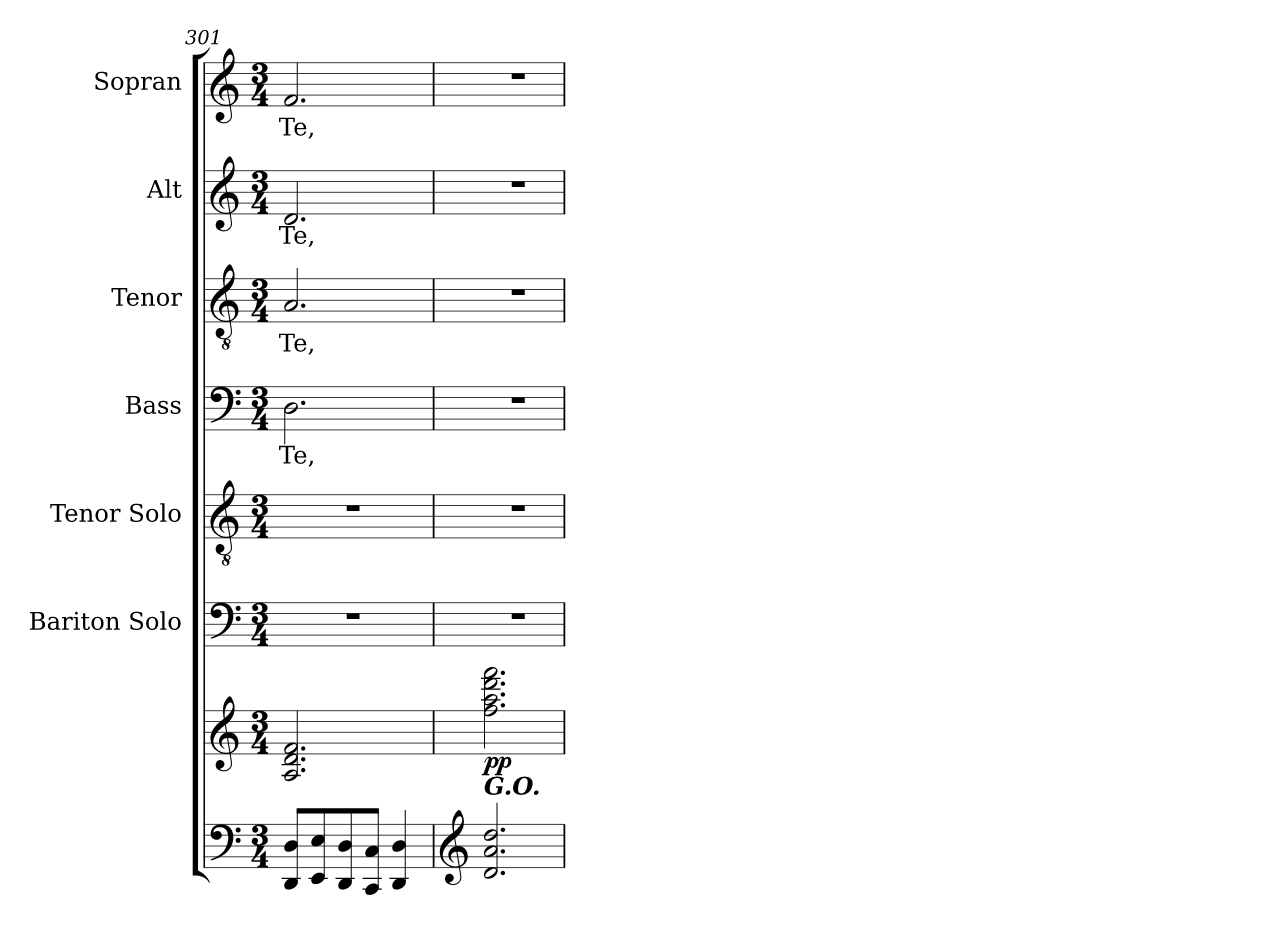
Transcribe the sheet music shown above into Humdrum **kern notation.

**kern	**kern	**dynam	**kern	**kern	**kern	**text	**kern	**text	**kern	**text	**kern	**text
*part7	*part7	*part7	*part6	*part5	*part4	*part4	*part3	*part3	*part2	*part2	*part1	*part1
*staff8	*staff7	*staff7/8	*staff6	*staff5	*staff4	*staff4	*staff3	*staff3	*staff2	*staff2	*staff1	*staff1
*	*	*	*I"Bariton Solo	*I"Tenor Solo	*I"Bass	*	*I"Tenor	*	*I"Alt	*	*I"Sopran	*
*	*	*	*	*	*I'B.	*	*I'T.	*	*I'A.	*	*I'S.	*
*clefF4	*clefG2	*	*clefF4	*clefGv2	*clefF4	*	*clefGv2	*	*clefG2	*	*clefG2	*
*k[]	*k[]	*	*k[]	*k[]	*k[]	*	*k[]	*	*k[]	*	*k[]	*
*C:	*C:	*	*C:	*C:	*C:	*	*C:	*	*C:	*	*C:	*
*M3/4	*M3/4	*	*M3/4	*M3/4	*M3/4	*	*M3/4	*	*M3/4	*	*M3/4	*
=301	=301	=301	=301	=301	=301	=301	=301	=301	=301	=301	=301	=301
!	!	!	!	!	!	!LO:LY:b	!	!LO:LY:b	!	!LO:LY:b	!	!LO:LY:b
8DD/ 8D/L	2.A/ 2.d/ 2.f/	.	2.r	2.r	2.D\	Te,	2.A/	Te,	2.d/	Te,	2.f/	Te,
8EE/ 8E/	.	.	.	.	.	.	.	.	.	.	.	.
8DD/ 8D/	.	.	.	.	.	.	.	.	.	.	.	.
8CC/ 8C/J	.	.	.	.	.	.	.	.	.	.	.	.
4DD/ 4D/	.	.	.	.	.	.	.	.	.	.	.	.
=302	=302	=302	=302	=302	=302	=302	=302	=302	=302	=302	=302	=302
*clefG2	*	*	*	*	*	*	*	*	*	*	*	*
!	!LO:TX:b:Bi:t=G.O.	!	!	!	!	!	!	!	!	!	!	!
!	!	!LO:DY:b	!	!	!	!	!	!	!	!	!	!
2.d/ 2.a/ 2.dd/	2.ff\ 2.aa\ 2.ddd\ 2.fff\	pp	2.r	2.r	2.r	.	2.r	.	2.r	.	2.r	.
=	=	=	=	=	=	=	=	=	=	=	=	=
*-	*-	*-	*-	*-	*-	*-	*-	*-	*-	*-	*-	*-
